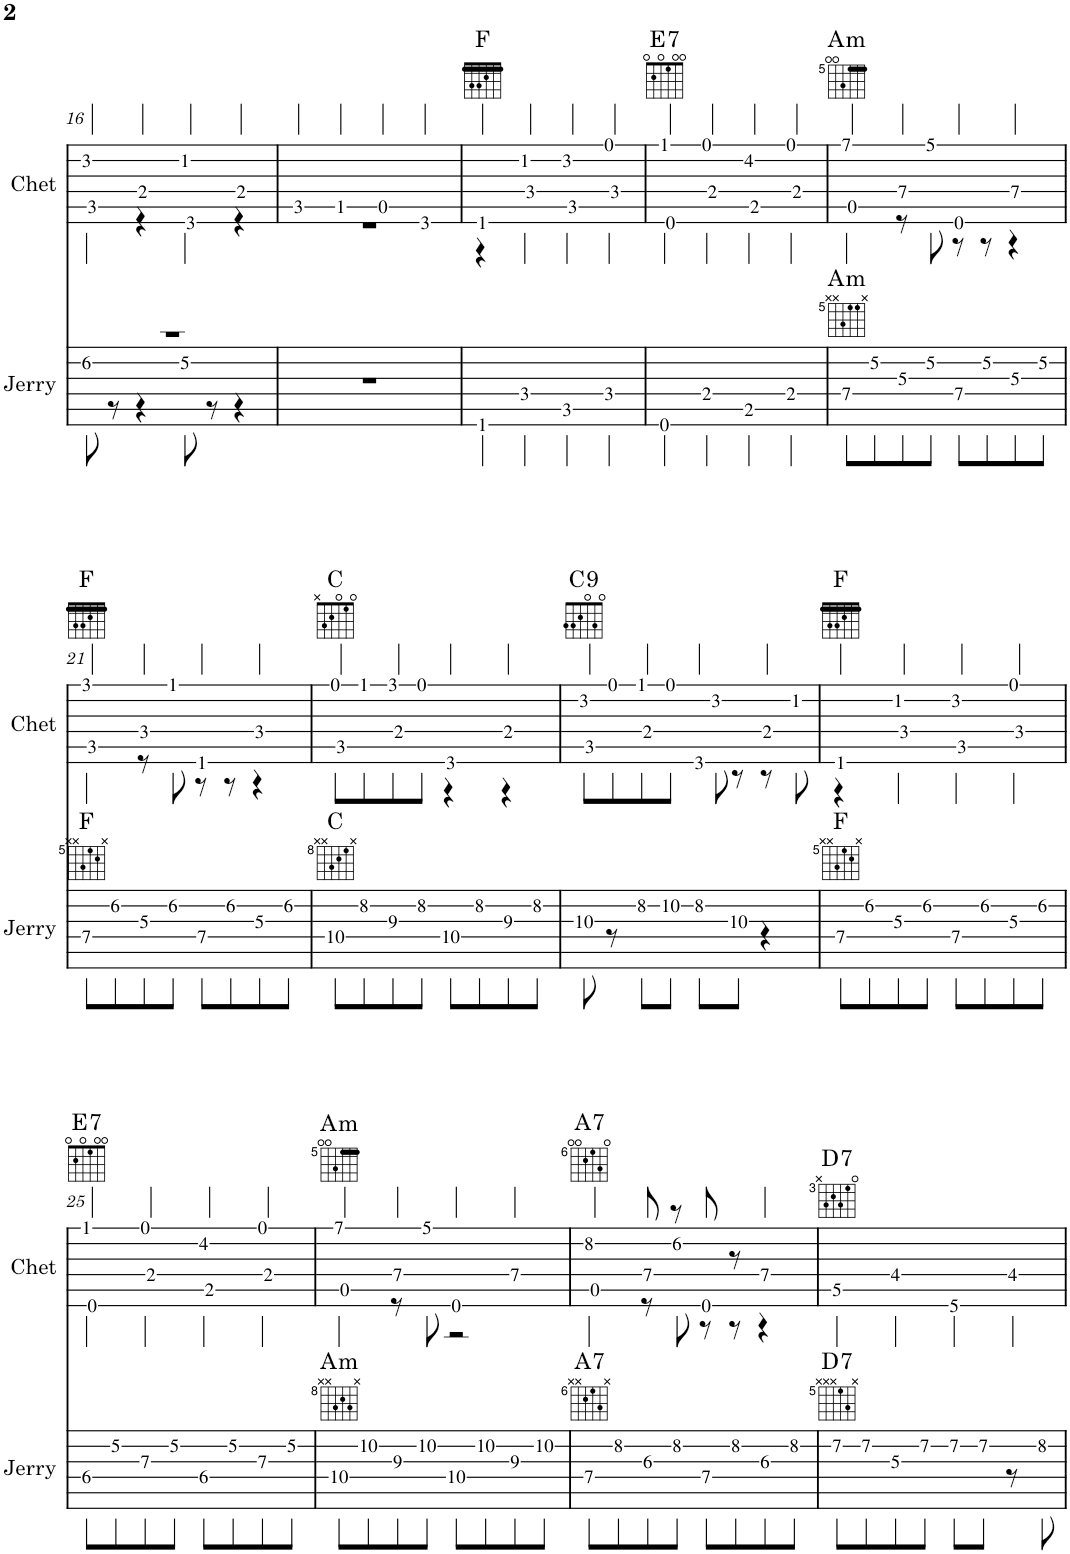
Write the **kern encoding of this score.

**kern	**harte	**kern	**harte
*part2	*part2	*part1	*part1
*staff2	*	*staff1	*
*I"Jerry	*	*I"Chet	*
*I'Jerry	*	*I'Chet	*
!!LO:PB:g=z
*	*	*	*
*k[]	*	*k[]	*
*M4/4	*	*M4/4	*
=16	=16	=16	=16
*^	*	*^	*
1r	8f\	.	4C/	4d\	.
.	8r	.	.	.	.
.	4r	.	4E/	4r	.
.	8e\	.	4GG/	4c\	.
.	8r	.	.	.	.
.	4r	.	4E/	4r	.
*v	*v	*	*	*	*
=17	=17	=17	=17	=17
1r	.	4C/	1r	.
.	.	4BB-/	.	.
.	.	4AA/	.	.
.	.	4GG/	.	.
=18	=18	=18	=18	=18
4FF\	.	4FF/	4r	F:maj
4F\	.	4F/	4c\	.
4C\	.	4C/	4d\	.
4F\	.	4F/	4e\	.
=19	=19	=19	=19	=19
!	!	!	!	!LO:H:kt=7
4EE\	.	4EE/	4f\	E:7
4E\	.	4E/	4e\	.
4BB\	.	4BB/	4e-\	.
4E\	.	4E/	4e\	.
=20	=20	=20	=20	=20
!	!LO:H:kt=m	!	!	!LO:H:kt=m
8A\L	A:min	4AA/	4b\	A:min
8e\	.	.	.	.
8c\	.	4A/	8r	.
8e\J	.	.	8a\	.
8A\L	.	4EE/	8r	.
8e\	.	.	8r	.
8c\	.	4A/	4r	.
8e\J	.	.	.	.
!!LO:LB:g=z	!!
=21	=21	=21	=21	=21
8A\L	F:maj	4C/	4g\	F:maj
8f\	.	.	.	.
8c\	.	4F/	8r	.
8f\J	.	.	8f\	.
8A\L	.	4FF/	8r	.
8f\	.	.	8r	.
8c\	.	4F/	4r	.
8f\J	.	.	.	.
=22	=22	=22	=22	=22
8c\L	C:maj	4C/	8e\L	C:maj
8g\	.	.	8f\	.
8e\	.	4E/	8g\	.
8g\J	.	.	8e\J	.
8c\L	.	4GG/	4r	.
8g\	.	.	.	.
8e\	.	4E/	4r	.
8g\J	.	.	.	.
=23	=23	=23	=23	=23
!	!	!	!	!LO:H:kt=9
8f\	.	4C/	8d\L	C:9
8r	.	.	8e\	.
8g\L	.	4E/	8f\	.
8a\J	.	.	8e\J	.
8g\L	.	4GG/	8d\	.
8f\J	.	.	8r	.
4r	.	4E/	8r	.
.	.	.	8c\	.
=24	=24	=24	=24	=24
8A\L	F:maj	4FF/	4r	F:maj
8f\	.	.	.	.
8c\	.	4F/	4c\	.
8f\J	.	.	.	.
8A\L	.	4C/	4d\	.
8f\	.	.	.	.
8c\	.	4F/	4e\	.
8f\J	.	.	.	.
!!LO:LB:g=z	!!
=25	=25	=25	=25	=25
!	!	!	!	!LO:H:kt=7
8G#\L	.	4EE/	4f\	E:7
8e\	.	.	.	.
8d\	.	4E/	4e\	.
8e\J	.	.	.	.
8G#\L	.	4BB/	4e-\	.
8e\	.	.	.	.
8d\	.	4E/	4e\	.
8e\J	.	.	.	.
=26	=26	=26	=26	=26
!	!LO:H:kt=m	!	!	!LO:H:kt=m
8c\L	A:min	4AA/	4b\	A:min
8a\	.	.	.	.
8e\	.	4A/	8r	.
8a\J	.	.	8a\	.
8c\L	.	4EE/	2r	.
8a\	.	.	.	.
8e\	.	4A/	.	.
8a\J	.	.	.	.
=27	=27	=27	=27	=27
!	!LO:H:kt=7	!	!	!LO:H:kt=7
8A\L	A:7	4AA/	4g\	A:7
8g\	.	.	.	.
8c#\	.	8A/	8r	.
8g\J	.	8r	8f\	.
8A\L	.	8EE/	8r	.
8g\	.	8r	8r	.
8c#\	.	4A/	4r	.
8g\J	.	.	.	.
*	*	*v	*v	*
=28	=28	=28	=28
!	!LO:H:kt=7	!	!LO:H:kt=7
8f#\L	D:7	4D\	D:7
8f#\	.	.	.
8c\	.	4F#\	.
8f#\J	.	.	.
8f#\L	.	4AA\	.
8f#\J	.	.	.
8r	.	4F#\	.
8g\	.	.	.
=	=	=	=
*-	*-	*-	*-
